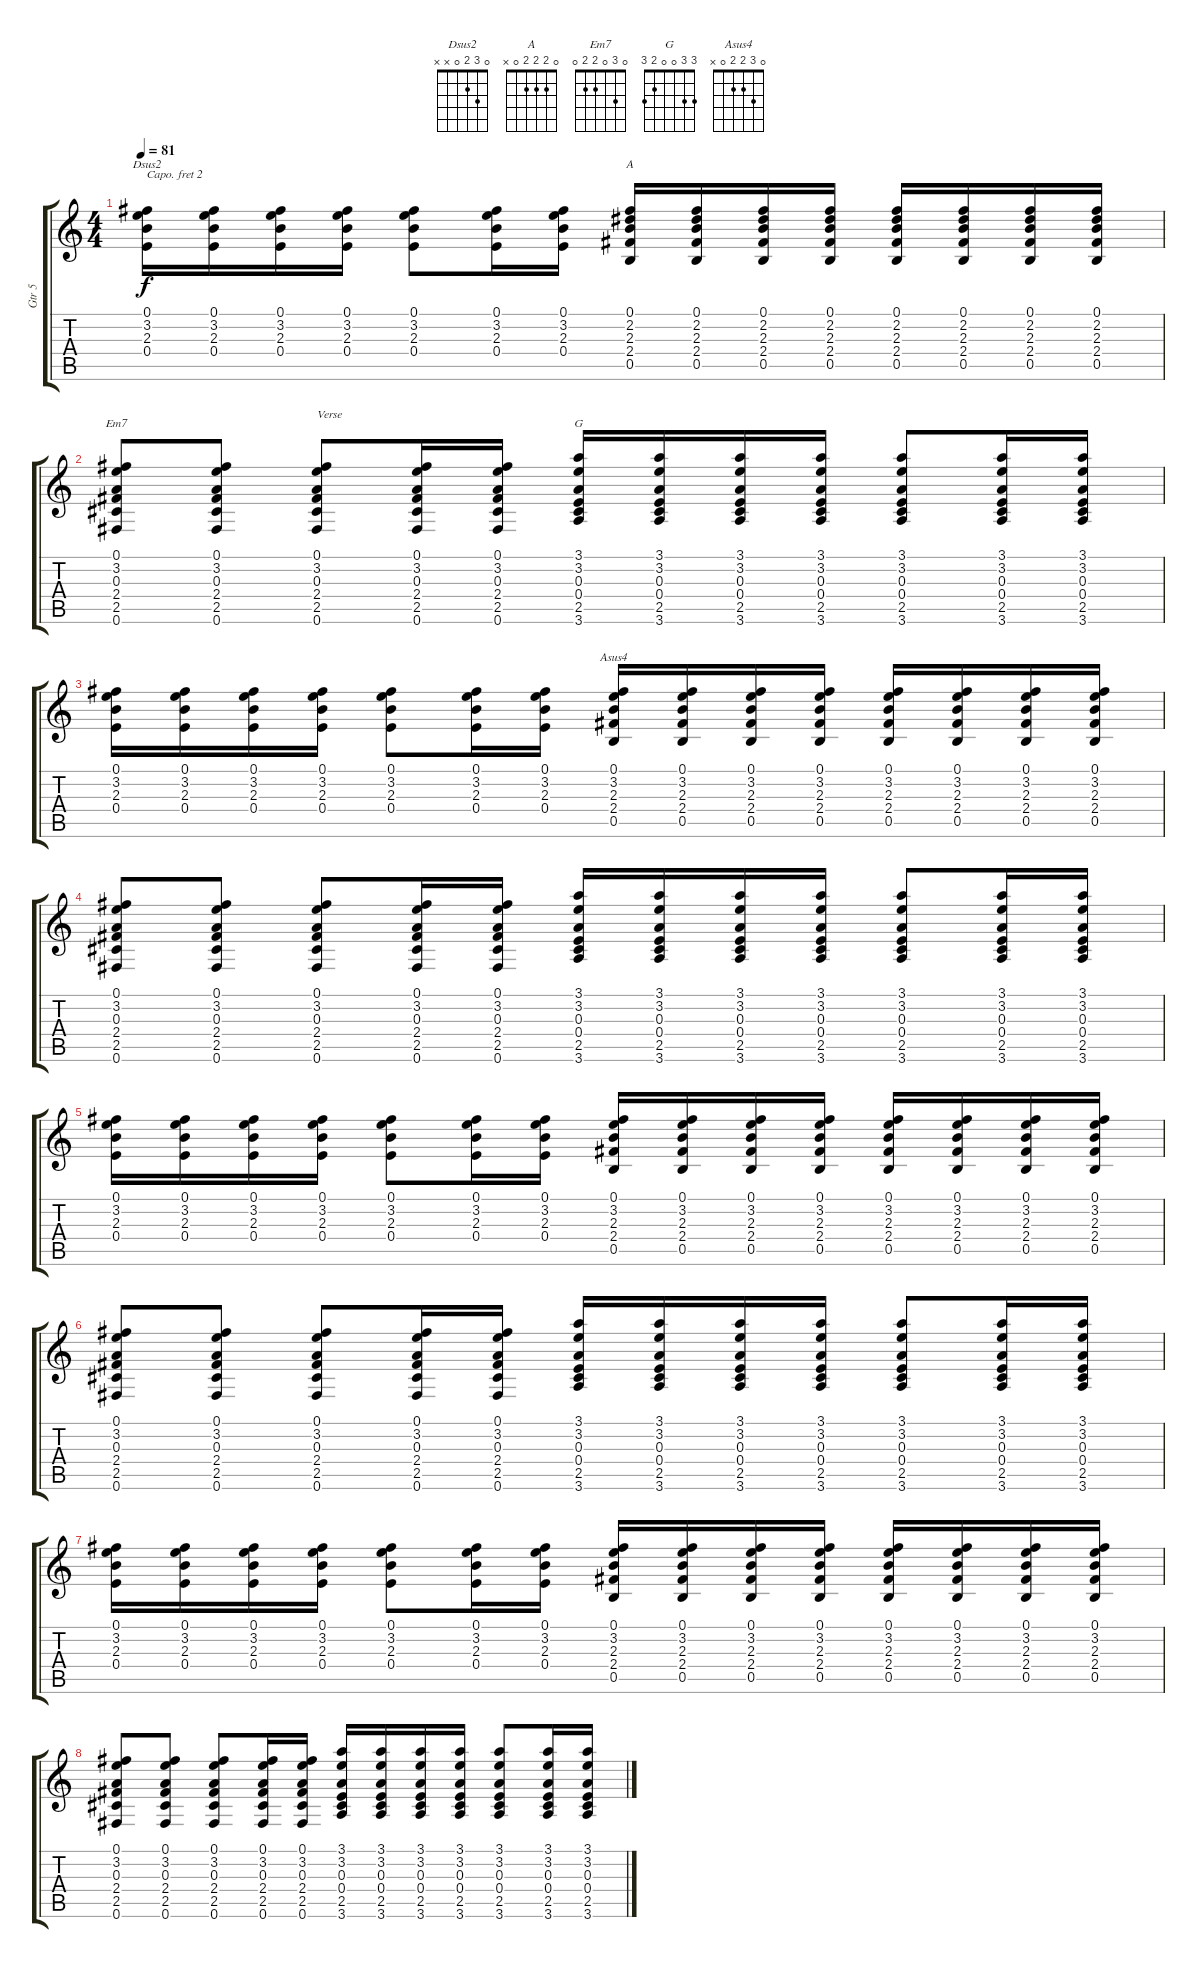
\track ("Gtr 5" "Gtr 5") {instrument distortionguitar}
\staff {score tabs}
\capo 2
\tuning (E4 B3 G3 D3 A2 E2) {hide}
\chord ("Dsus2" 0 3 2 0 x x)
\chord ("A" 0 2 2 2 0 x)
\chord ("Em7" 0 3 0 2 2 0)
\chord ("G" 3 3 0 0 2 3)
\chord ("Asus4" 0 3 2 2 0 x)
\ts (4 4)
\tempo 81
\clef g2
\ks c
(0.1 3.2 2.3 0.4).16{ch "Dsus2" dy f} (0.1 3.2 2.3 0.4).16 (0.1 3.2 2.3 0.4).16 (0.1 3.2 2.3 0.4).16 (0.1 3.2 2.3 0.4).8 (0.1 3.2 2.3 0.4).16 (0.1 3.2 2.3 0.4).16 (0.1 2.2 2.3 2.4 0.5).16{ch "A"} (0.1 2.2 2.3 2.4 0.5).16 (0.1 2.2 2.3 2.4 0.5).16 (0.1 2.2 2.3 2.4 0.5).16 (0.1 2.2 2.3 2.4 0.5).16 (0.1 2.2 2.3 2.4 0.5).16 (0.1 2.2 2.3 2.4 0.5).16 (0.1 2.2 2.3 2.4 0.5).16 |
(0.1 3.2 0.3 2.4 2.5 0.6).8{ch "Em7"} (0.1 3.2 0.3 2.4 2.5 0.6).8 (0.1 3.2 0.3 2.4 2.5 0.6).8{txt "Verse"} (0.1 3.2 0.3 2.4 2.5 0.6).16 (0.1 3.2 0.3 2.4 2.5 0.6).16 (3.1 3.2 0.3 0.4 2.5 3.6).16{ch "G"} (3.1 3.2 0.3 0.4 2.5 3.6).16 (3.1 3.2 0.3 0.4 2.5 3.6).16 (3.1 3.2 0.3 0.4 2.5 3.6).16 (3.1 3.2 0.3 0.4 2.5 3.6).8 (3.1 3.2 0.3 0.4 2.5 3.6).16 (3.1 3.2 0.3 0.4 2.5 3.6).16 |
(0.1 3.2 2.3 0.4).16 (0.1 3.2 2.3 0.4).16 (0.1 3.2 2.3 0.4).16 (0.1 3.2 2.3 0.4).16 (0.1 3.2 2.3 0.4).8 (0.1 3.2 2.3 0.4).16 (0.1 3.2 2.3 0.4).16 (0.1 3.2 2.3 2.4 0.5).16{ch "Asus4"} (0.1 3.2 2.3 2.4 0.5).16 (0.1 3.2 2.3 2.4 0.5).16 (0.1 3.2 2.3 2.4 0.5).16 (0.1 3.2 2.3 2.4 0.5).16 (0.1 3.2 2.3 2.4 0.5).16 (0.1 3.2 2.3 2.4 0.5).16 (0.1 3.2 2.3 2.4 0.5).16 |
(0.1 3.2 0.3 2.4 2.5 0.6).8 (0.1 3.2 0.3 2.4 2.5 0.6).8 (0.1 3.2 0.3 2.4 2.5 0.6).8 (0.1 3.2 0.3 2.4 2.5 0.6).16 (0.1 3.2 0.3 2.4 2.5 0.6).16 (3.1 3.2 0.3 0.4 2.5 3.6).16 (3.1 3.2 0.3 0.4 2.5 3.6).16 (3.1 3.2 0.3 0.4 2.5 3.6).16 (3.1 3.2 0.3 0.4 2.5 3.6).16 (3.1 3.2 0.3 0.4 2.5 3.6).8 (3.1 3.2 0.3 0.4 2.5 3.6).16 (3.1 3.2 0.3 0.4 2.5 3.6).16 |
(0.1 3.2 2.3 0.4).16 (0.1 3.2 2.3 0.4).16 (0.1 3.2 2.3 0.4).16 (0.1 3.2 2.3 0.4).16 (0.1 3.2 2.3 0.4).8 (0.1 3.2 2.3 0.4).16 (0.1 3.2 2.3 0.4).16 (0.1 3.2 2.3 2.4 0.5).16 (0.1 3.2 2.3 2.4 0.5).16 (0.1 3.2 2.3 2.4 0.5).16 (0.1 3.2 2.3 2.4 0.5).16 (0.1 3.2 2.3 2.4 0.5).16 (0.1 3.2 2.3 2.4 0.5).16 (0.1 3.2 2.3 2.4 0.5).16 (0.1 3.2 2.3 2.4 0.5).16 |
(0.1 3.2 0.3 2.4 2.5 0.6).8 (0.1 3.2 0.3 2.4 2.5 0.6).8 (0.1 3.2 0.3 2.4 2.5 0.6).8 (0.1 3.2 0.3 2.4 2.5 0.6).16 (0.1 3.2 0.3 2.4 2.5 0.6).16 (3.1 3.2 0.3 0.4 2.5 3.6).16 (3.1 3.2 0.3 0.4 2.5 3.6).16 (3.1 3.2 0.3 0.4 2.5 3.6).16 (3.1 3.2 0.3 0.4 2.5 3.6).16 (3.1 3.2 0.3 0.4 2.5 3.6).8 (3.1 3.2 0.3 0.4 2.5 3.6).16 (3.1 3.2 0.3 0.4 2.5 3.6).16 |
(0.1 3.2 2.3 0.4).16 (0.1 3.2 2.3 0.4).16 (0.1 3.2 2.3 0.4).16 (0.1 3.2 2.3 0.4).16 (0.1 3.2 2.3 0.4).8 (0.1 3.2 2.3 0.4).16 (0.1 3.2 2.3 0.4).16 (0.1 3.2 2.3 2.4 0.5).16 (0.1 3.2 2.3 2.4 0.5).16 (0.1 3.2 2.3 2.4 0.5).16 (0.1 3.2 2.3 2.4 0.5).16 (0.1 3.2 2.3 2.4 0.5).16 (0.1 3.2 2.3 2.4 0.5).16 (0.1 3.2 2.3 2.4 0.5).16 (0.1 3.2 2.3 2.4 0.5).16 |
(0.1 3.2 0.3 2.4 2.5 0.6).8 (0.1 3.2 0.3 2.4 2.5 0.6).8 (0.1 3.2 0.3 2.4 2.5 0.6).8 (0.1 3.2 0.3 2.4 2.5 0.6).16 (0.1 3.2 0.3 2.4 2.5 0.6).16 (3.1 3.2 0.3 0.4 2.5 3.6).16 (3.1 3.2 0.3 0.4 2.5 3.6).16 (3.1 3.2 0.3 0.4 2.5 3.6).16 (3.1 3.2 0.3 0.4 2.5 3.6).16 (3.1 3.2 0.3 0.4 2.5 3.6).8 (3.1 3.2 0.3 0.4 2.5 3.6).16 (3.1 3.2 0.3 0.4 2.5 3.6).16
